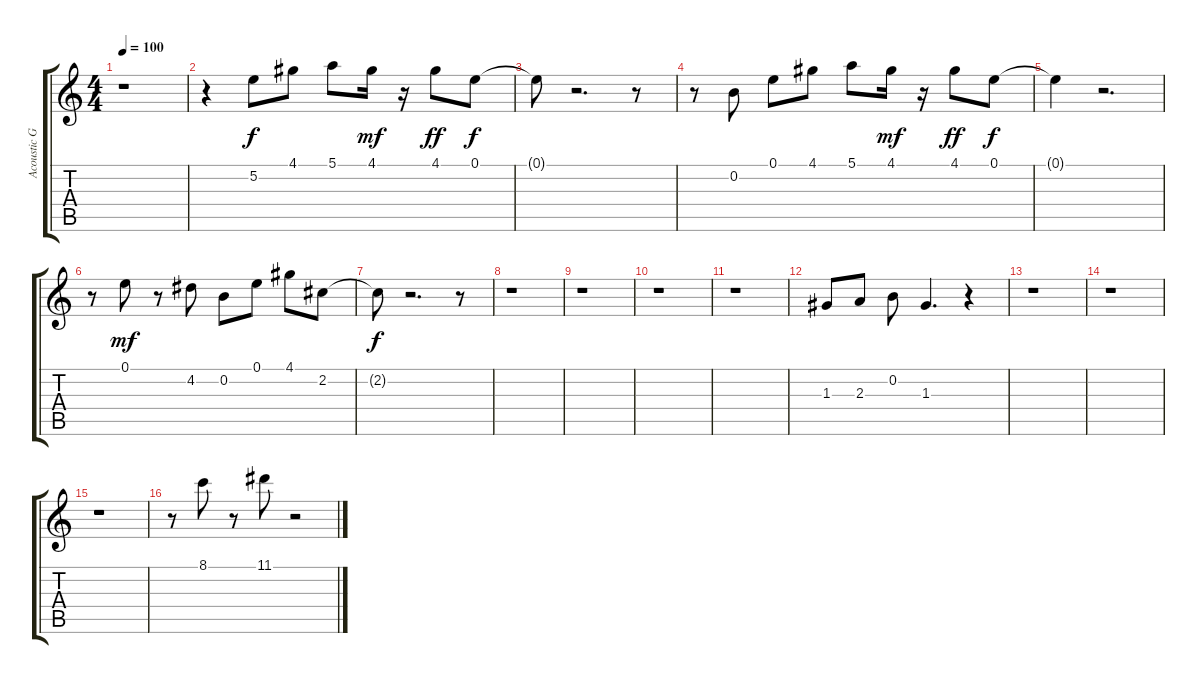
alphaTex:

\track ("Acoustic Guitar (nylon)" "Acoustic G") {instrument acousticguitarnylon}
\staff {score tabs}
\tuning (E4 B3 G3 D3 A2 E2) {hide}
\ts (4 4)
\tempo 100
\clef g2
\ks c
r.1{dy f} |
r.4 5.2.8 4.1.8 5.1.8 4.1.16{dy mf} r.16 4.1.8{dy ff} 0.1.8{dy f} |
0.1{t}.8 r.2{d} r.8 |
r.8 0.2.8 0.1.8 4.1.8 5.1.8 4.1.16{dy mf} r.16 4.1.8{dy ff} 0.1.8{dy f} |
0.1{t}.4 r.2{d} |
r.8 0.1.8{dy mf} r.8 4.2.8 0.2.8 0.1.8 4.1.8 2.2.8 |
2.2{t}.8{dy f} r.2{d} r.8 |
r.1 |
r.1 |
r.1 |
r.1 |
1.3.8 2.3.8 0.2.8 1.3.4{d} r.4 |
r.1 |
r.1 |
r.1 |
r.8 8.1.8 r.8 11.1.8 r.2
